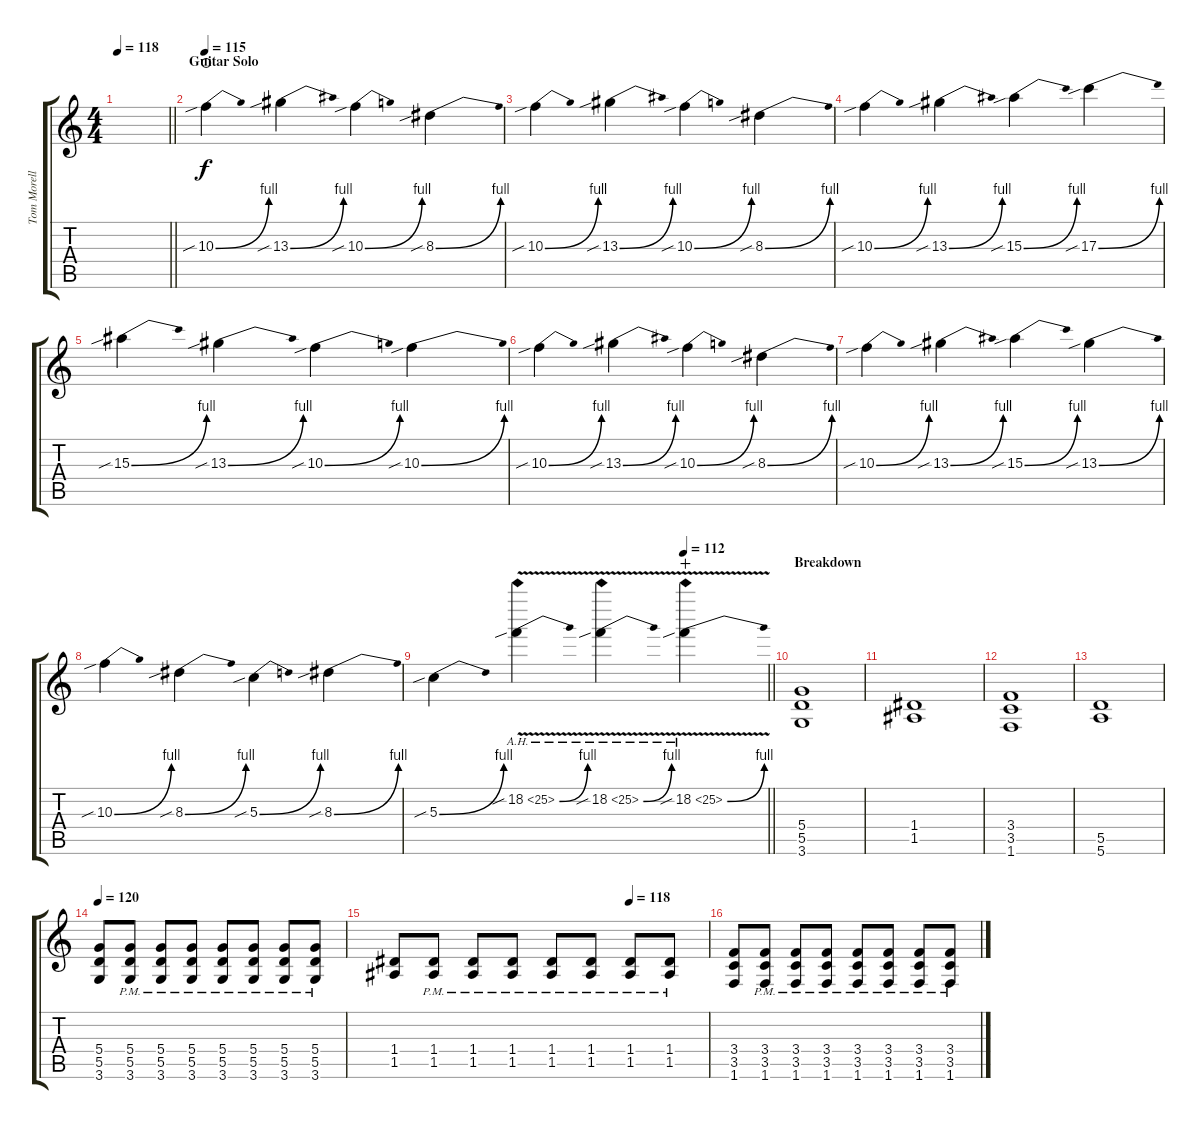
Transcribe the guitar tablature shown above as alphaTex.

\track ("Tom Morello " "Tom Morell") {instrument overdrivenguitar}
\staff {score tabs}
\tuning (E4 B3 G3 D3 A2 E2) {hide}
\ts (4 4)
\tempo 118
\clef g2
\barLineRight lightlight
\ks c
|
\section ("" "Guitar Solo")
\tempo 115
10.3{be (bend 0 0 60 4) sib}.4{waho} 13.3{be (bend 0 0 60 4) sib}.4 10.3{be (bend 0 0 60 4) sib}.4 8.3{be (bend 0 0 60 4) sib}.4 |
10.3{be (bend 0 0 60 4) sib}.4 13.3{be (bend 0 0 60 4) sib}.4 10.3{be (bend 0 0 60 4) sib}.4 8.3{be (bend 0 0 60 4) sib}.4 |
10.3{be (bend 0 0 60 4) sib}.4 13.3{be (bend 0 0 60 4) sib}.4 15.3{be (bend 0 0 60 4) sib}.4 17.3{be (bend 0 0 60 4) sib}.4 |
15.3{be (bend 0 0 60 4) sib}.4 13.3{be (bend 0 0 60 4) sib}.4 10.3{be (bend 0 0 60 4) sib}.4 10.3{be (bend 0 0 60 4) sib}.4 |
10.3{be (bend 0 0 60 4) sib}.4 13.3{be (bend 0 0 60 4) sib}.4 10.3{be (bend 0 0 60 4) sib}.4 8.3{be (bend 0 0 60 4) sib}.4 |
10.3{be (bend 0 0 60 4) sib}.4 13.3{be (bend 0 0 60 4) sib}.4 15.3{be (bend 0 0 60 4) sib}.4 13.3{be (bend 0 0 60 4) sib}.4 |
10.3{be (bend 0 0 60 4) sib}.4 8.3{be (bend 0 0 60 4) sib}.4 5.3{be (bend 0 0 60 4) sib}.4 8.3{be (bend 0 0 60 4) sib}.4 |
\tempo (112 0.75)
\barLineRight lightlight
5.3{be (bend 0 0 60 4) sib}.4 18.2{be (bend 0 0 60 4) ah 7 v sib}.4 18.2{be (bend 0 0 60 4) ah 7 v sib}.4 18.2{be (bend 0 0 60 4) ah 7 v sib}.4{wahc} |
\section ("" "Breakdown")
(5.4 5.5 3.6).1{instrument overdrivenguitar} |
(1.4 1.5).1 |
(3.4 3.5 1.6).1 |
(5.5 5.6).1 |
\tempo 115
\tempo 120
(5.4 5.5 3.6).8{instrument overdrivenguitar} (5.4{pm} 5.5{pm} 3.6{pm}).8 (5.4{pm} 5.5{pm} 3.6{pm}).8 (5.4{pm} 5.5{pm} 3.6{pm}).8 (5.4{pm} 5.5{pm} 3.6{pm}).8 (5.4{pm} 5.5{pm} 3.6{pm}).8 (5.4{pm} 5.5{pm} 3.6{pm}).8 (5.4{pm} 5.5{pm} 3.6{pm}).8 |
\tempo (118 0.75)
(1.4 1.5).8 (1.4{pm} 1.5{pm}).8 (1.4{pm} 1.5{pm}).8 (1.4{pm} 1.5{pm}).8 (1.4{pm} 1.5{pm}).8 (1.4{pm} 1.5{pm}).8 (1.4{pm} 1.5{pm}).8 (1.4{pm} 1.5{pm}).8 |
(3.4 3.5 1.6).8 (3.4{pm} 3.5{pm} 1.6{pm}).8 (3.4{pm} 3.5{pm} 1.6{pm}).8 (3.4{pm} 3.5{pm} 1.6{pm}).8 (3.4{pm} 3.5{pm} 1.6{pm}).8 (3.4{pm} 3.5{pm} 1.6{pm}).8 (3.4{pm} 3.5{pm} 1.6{pm}).8 (3.4{pm} 3.5{pm} 1.6{pm}).8
